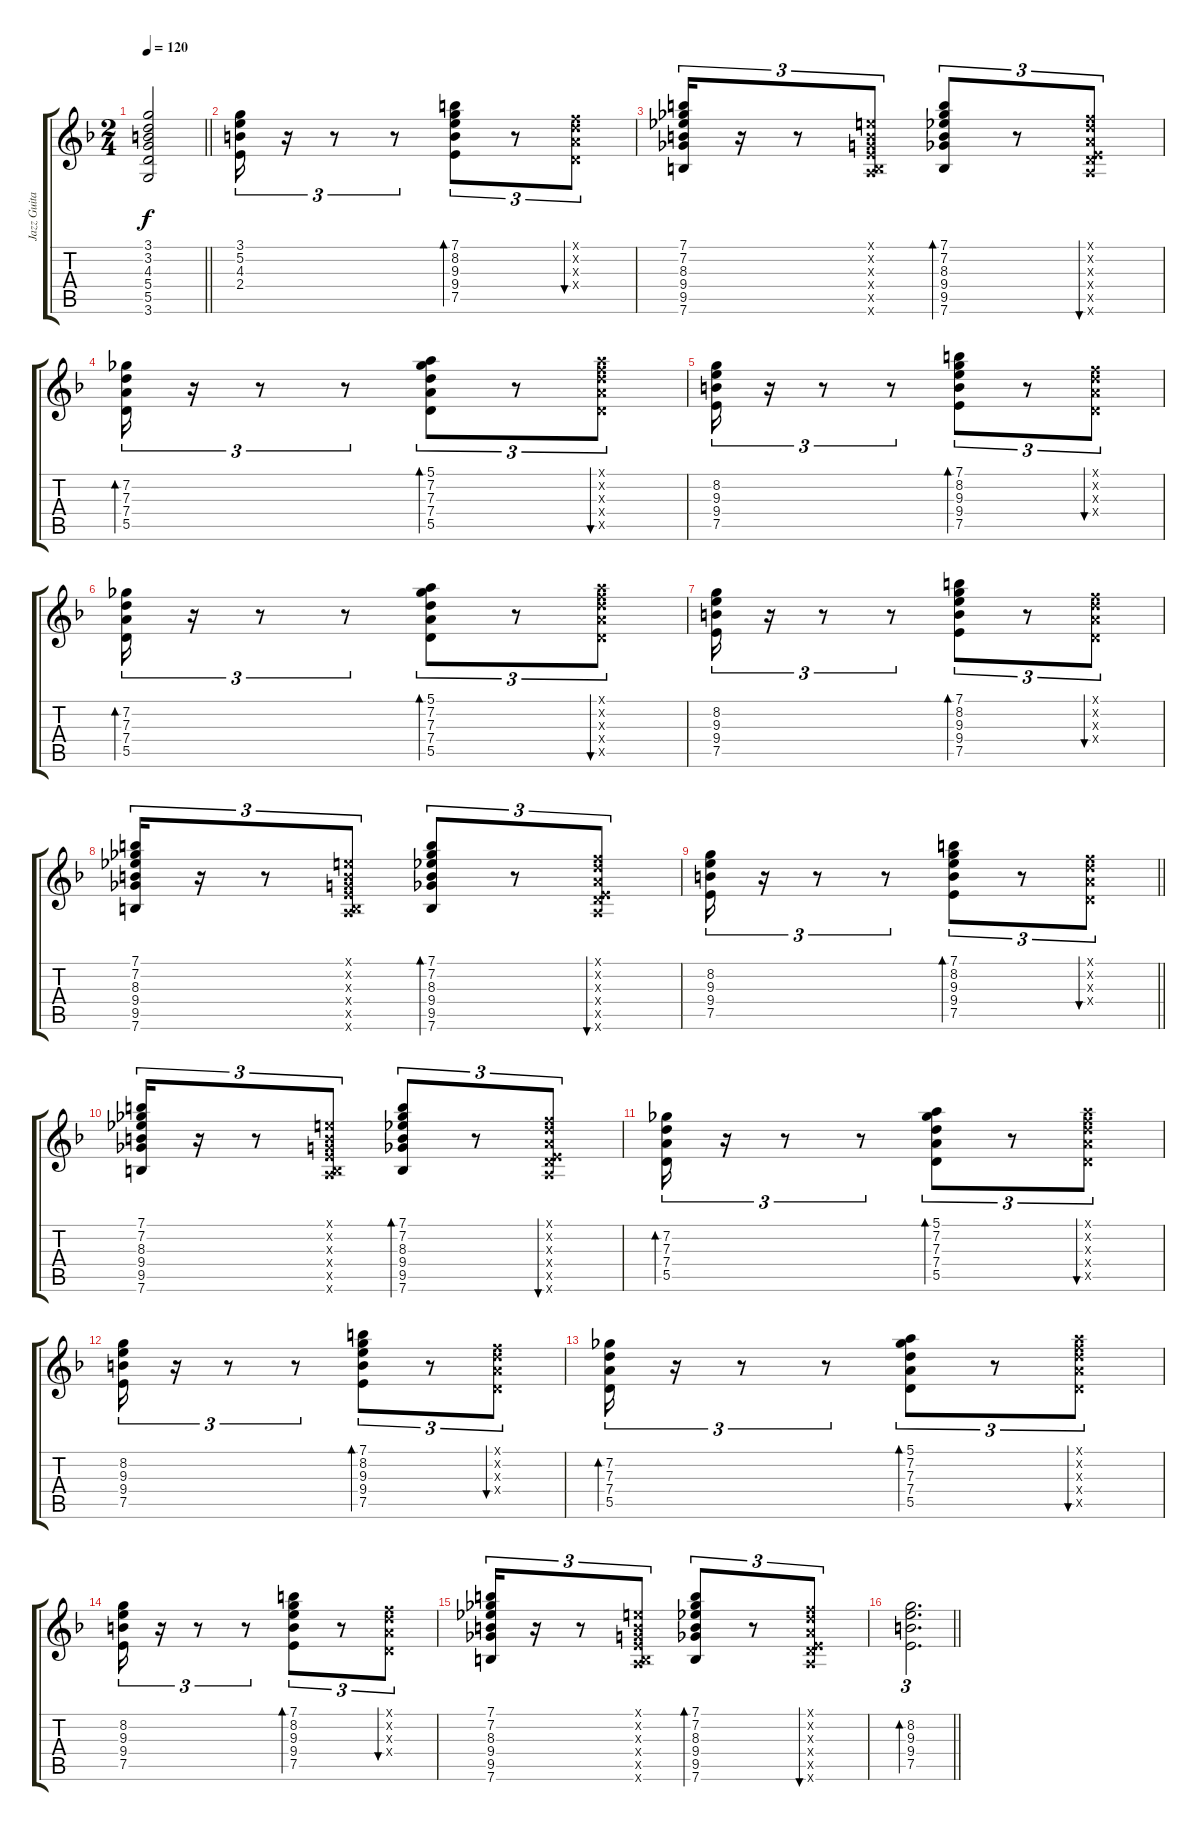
\track ("Jazz Guitar" "Jazz Guita") {instrument acousticguitarsteel}
\staff {score tabs}
\tuning (E4 B3 G3 D3 A2 E2) {hide}
\ts (2 4)
\tempo 120
\clef g2
\barLineRight lightlight
\ks dminor
(3.1 3.2 4.3 5.4 5.5 3.6).2{dy f} |
(3.1 5.2 4.3 2.4).16{tu (3 2)} r.16{tu (3 2)} r.8{tu (3 2)} r.8{tu (3 2)} (7.1 8.2 9.3 9.4 7.5).8{tu (3 2) bd 60} r.8{tu (3 2)} (1.1{x} 3.2{x} 2.3{x} 0.4{x}).8{tu (3 2) bu 60} |
(7.1 7.2 8.3 9.4 9.5 7.6).16{tu (3 2)} r.16{tu (3 2)} r.8{tu (3 2)} (0.1{x} 0.2{x} 0.3{x} 2.4{x} 2.5{x} 5.6{x}).8{tu (3 2)} (7.1 7.2 8.3 9.4 9.5 7.6).8{tu (3 2) bd 60} r.8{tu (3 2)} (1.1{x} 3.2{x} 2.3{x} 0.4{x} 7.5{x} 5.6{x}).8{tu (3 2) bu 60} |
(7.2 7.3 7.4 5.5).16{tu (3 2) bd 60} r.16{tu (3 2)} r.8{tu (3 2)} r.8{tu (3 2)} (5.1 7.2 7.3 7.4 5.5).8{tu (3 2) bd 60} r.8{tu (3 2)} (5.1{x} 6.2{x} 7.3{x} 7.4{x} 5.5{x}).8{tu (3 2) bu 60} |
(8.2 9.3 9.4 7.5).16{tu (3 2)} r.16{tu (3 2)} r.8{tu (3 2)} r.8{tu (3 2)} (7.1 8.2 9.3 9.4 7.5).8{tu (3 2) bd 60} r.8{tu (3 2)} (1.1{x} 3.2{x} 2.3{x} 0.4{x}).8{tu (3 2) bu 60} |
(7.2 7.3 7.4 5.5).16{tu (3 2) bd 60} r.16{tu (3 2)} r.8{tu (3 2)} r.8{tu (3 2)} (5.1 7.2 7.3 7.4 5.5).8{tu (3 2) bd 60} r.8{tu (3 2)} (5.1{x} 6.2{x} 7.3{x} 7.4{x} 5.5{x}).8{tu (3 2) bu 60} |
(8.2 9.3 9.4 7.5).16{tu (3 2)} r.16{tu (3 2)} r.8{tu (3 2)} r.8{tu (3 2)} (7.1 8.2 9.3 9.4 7.5).8{tu (3 2) bd 60} r.8{tu (3 2)} (1.1{x} 3.2{x} 2.3{x} 0.4{x}).8{tu (3 2) bu 60} |
(7.1 7.2 8.3 9.4 9.5 7.6).16{tu (3 2)} r.16{tu (3 2)} r.8{tu (3 2)} (0.1{x} 0.2{x} 0.3{x} 2.4{x} 2.5{x} 5.6{x}).8{tu (3 2)} (7.1 7.2 8.3 9.4 9.5 7.6).8{tu (3 2) bd 60} r.8{tu (3 2)} (1.1{x} 3.2{x} 2.3{x} 0.4{x} 7.5{x} 5.6{x}).8{tu (3 2) bu 60} |
\barLineRight lightlight
(8.2 9.3 9.4 7.5).16{tu (3 2)} r.16{tu (3 2)} r.8{tu (3 2)} r.8{tu (3 2)} (7.1 8.2 9.3 9.4 7.5).8{tu (3 2) bd 60} r.8{tu (3 2)} (1.1{x} 3.2{x} 2.3{x} 0.4{x}).8{tu (3 2) bu 60} |
(7.1 7.2 8.3 9.4 9.5 7.6).16{tu (3 2)} r.16{tu (3 2)} r.8{tu (3 2)} (0.1{x} 0.2{x} 0.3{x} 2.4{x} 2.5{x} 5.6{x}).8{tu (3 2)} (7.1 7.2 8.3 9.4 9.5 7.6).8{tu (3 2) bd 60} r.8{tu (3 2)} (1.1{x} 3.2{x} 2.3{x} 0.4{x} 7.5{x} 5.6{x}).8{tu (3 2) bu 60} |
(7.2 7.3 7.4 5.5).16{tu (3 2) bd 60} r.16{tu (3 2)} r.8{tu (3 2)} r.8{tu (3 2)} (5.1 7.2 7.3 7.4 5.5).8{tu (3 2) bd 60} r.8{tu (3 2)} (5.1{x} 6.2{x} 7.3{x} 7.4{x} 5.5{x}).8{tu (3 2) bu 60} |
(8.2 9.3 9.4 7.5).16{tu (3 2)} r.16{tu (3 2)} r.8{tu (3 2)} r.8{tu (3 2)} (7.1 8.2 9.3 9.4 7.5).8{tu (3 2) bd 60} r.8{tu (3 2)} (1.1{x} 3.2{x} 2.3{x} 0.4{x}).8{tu (3 2) bu 60} |
(7.2 7.3 7.4 5.5).16{tu (3 2) bd 60} r.16{tu (3 2)} r.8{tu (3 2)} r.8{tu (3 2)} (5.1 7.2 7.3 7.4 5.5).8{tu (3 2) bd 60} r.8{tu (3 2)} (5.1{x} 6.2{x} 7.3{x} 7.4{x} 5.5{x}).8{tu (3 2) bu 60} |
(8.2 9.3 9.4 7.5).16{tu (3 2)} r.16{tu (3 2)} r.8{tu (3 2)} r.8{tu (3 2)} (7.1 8.2 9.3 9.4 7.5).8{tu (3 2) bd 60} r.8{tu (3 2)} (1.1{x} 3.2{x} 2.3{x} 0.4{x}).8{tu (3 2) bu 60} |
(7.1 7.2 8.3 9.4 9.5 7.6).16{tu (3 2)} r.16{tu (3 2)} r.8{tu (3 2)} (0.1{x} 0.2{x} 0.3{x} 2.4{x} 2.5{x} 5.6{x}).8{tu (3 2)} (7.1 7.2 8.3 9.4 9.5 7.6).8{tu (3 2) bd 60} r.8{tu (3 2)} (1.1{x} 3.2{x} 2.3{x} 0.4{x} 7.5{x} 5.6{x}).8{tu (3 2) bu 60} |
\barLineRight lightlight
(8.2 9.3 9.4 7.5).2{d tu (3 2) bd 60}
